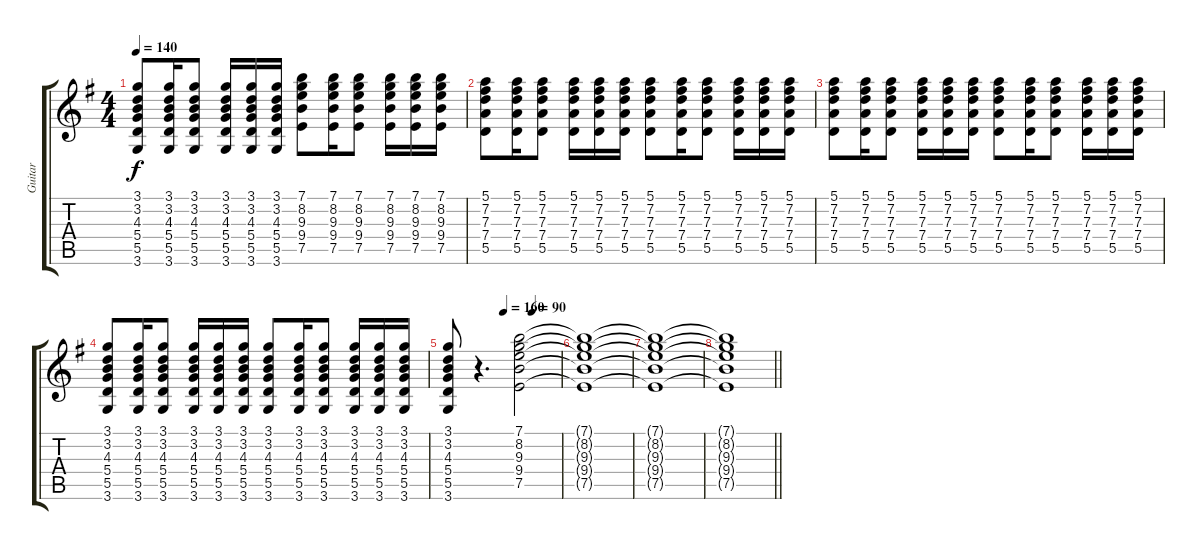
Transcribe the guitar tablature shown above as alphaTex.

\track ("Guitar" "Guitar") {instrument distortionguitar}
\staff {score tabs}
\tuning (E4 B3 G3 D3 A2 E2) {hide}
\ts (4 4)
\tempo 140
\clef g2
\ks g
(3.1 3.2 4.3 5.4 5.5 3.6).8{dy f} (3.1 3.2 4.3 5.4 5.5 3.6).16 (3.1 3.2 4.3 5.4 5.5 3.6).8 (3.1 3.2 4.3 5.4 5.5 3.6).16 (3.1 3.2 4.3 5.4 5.5 3.6).16 (3.1 3.2 4.3 5.4 5.5 3.6).16 (7.1 8.2 9.3 9.4 7.5).8 (7.1 8.2 9.3 9.4 7.5).16 (7.1 8.2 9.3 9.4 7.5).8 (7.1 8.2 9.3 9.4 7.5).16 (7.1 8.2 9.3 9.4 7.5).16 (7.1 8.2 9.3 9.4 7.5).16 |
(5.1 7.2 7.3 7.4 5.5).8 (5.1 7.2 7.3 7.4 5.5).16 (5.1 7.2 7.3 7.4 5.5).8 (5.1 7.2 7.3 7.4 5.5).16 (5.1 7.2 7.3 7.4 5.5).16 (5.1 7.2 7.3 7.4 5.5).16 (5.1 7.2 7.3 7.4 5.5).8 (5.1 7.2 7.3 7.4 5.5).16 (5.1 7.2 7.3 7.4 5.5).8 (5.1 7.2 7.3 7.4 5.5).16 (5.1 7.2 7.3 7.4 5.5).16 (5.1 7.2 7.3 7.4 5.5).16 |
(5.1 7.2 7.3 7.4 5.5).8 (5.1 7.2 7.3 7.4 5.5).16 (5.1 7.2 7.3 7.4 5.5).8 (5.1 7.2 7.3 7.4 5.5).16 (5.1 7.2 7.3 7.4 5.5).16 (5.1 7.2 7.3 7.4 5.5).16 (5.1 7.2 7.3 7.4 5.5).8 (5.1 7.2 7.3 7.4 5.5).16 (5.1 7.2 7.3 7.4 5.5).8 (5.1 7.2 7.3 7.4 5.5).16 (5.1 7.2 7.3 7.4 5.5).16 (5.1 7.2 7.3 7.4 5.5).16 |
(3.1 3.2 4.3 5.4 5.5 3.6).8 (3.1 3.2 4.3 5.4 5.5 3.6).16 (3.1 3.2 4.3 5.4 5.5 3.6).8 (3.1 3.2 4.3 5.4 5.5 3.6).16 (3.1 3.2 4.3 5.4 5.5 3.6).16 (3.1 3.2 4.3 5.4 5.5 3.6).16 (3.1 3.2 4.3 5.4 5.5 3.6).8 (3.1 3.2 4.3 5.4 5.5 3.6).16 (3.1 3.2 4.3 5.4 5.5 3.6).8 (3.1 3.2 4.3 5.4 5.5 3.6).16 (3.1 3.2 4.3 5.4 5.5 3.6).16 (3.1 3.2 4.3 5.4 5.5 3.6).16 |
\tempo (160 0.5)
\tempo (90 0.75)
(3.1 3.2 4.3 5.4 5.5 3.6).8 r.4{d} (7.1 8.2 9.3 9.4 7.5).2{volume 0} |
(7.1{t} 8.2{t} 9.3{t} 9.4{t} 7.5{t}).1 |
(7.1{t} 8.2{t} 9.3{t} 9.4{t} 7.5{t}).1 |
\barLineRight lightlight
(7.1{t} 8.2{t} 9.3{t} 9.4{t} 7.5{t}).1
